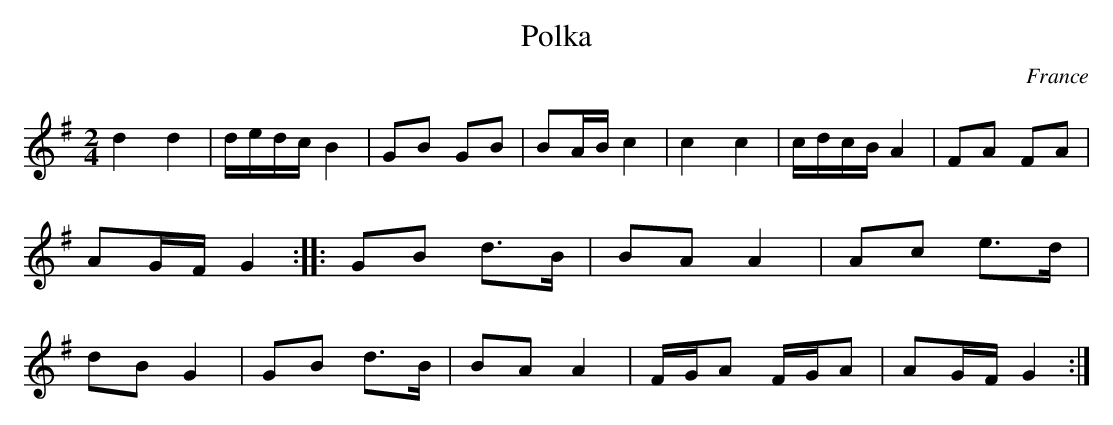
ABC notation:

X:1
T:Polka
O:France
M:2/4
K:G
d4d4|dedcB4|G2B2 G2B2|B2AB c4|\
c4c4|cdcBA4|F2A2 F2A2|A2GFG4:|\
|:G2B2 d3B|B2A2A4|A2c2 e3d|d2B2G4|\
G2B2 d3B|B2A2A4|FGA2 FGA2|A2GFG4:|
